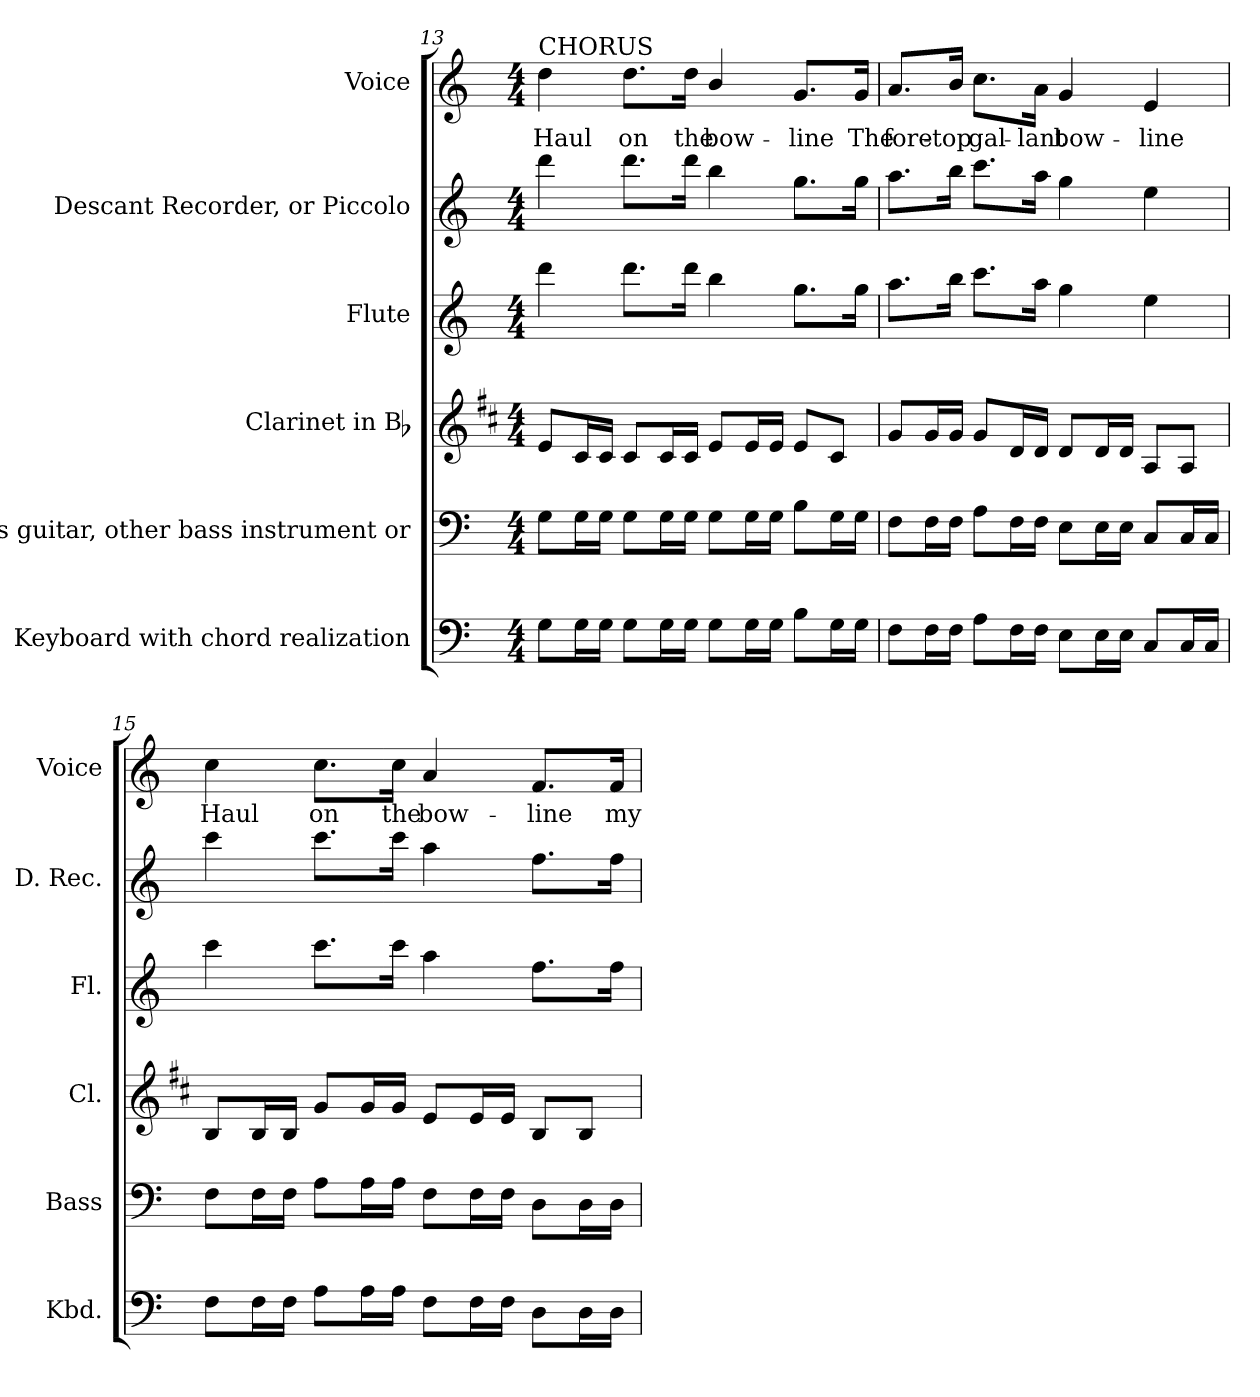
**kern	**kern	**kern	**kern	**kern	**kern	**text
*part6	*part5	*part4	*part3	*part2	*part1	*part1
*staff6	*staff5	*staff4	*staff3	*staff2	*staff1	*staff1
*I"Keyboard with chord realization	*I"Bass guitar,   other bass instrument   or	*I"Clarinet in Bb	*I"Flute	*I"Descant Recorder,  or Piccolo	*I"Voice	*
*I'Kbd.	*I'Bass	*I'Cl.	*I'Fl.	*I'D. Rec.	*I'Voice	*
!!LO:LB:g=z
*clefF4	*clefF4	*clefG2	*clefG2	*clefG2	*clefG2	*
*	*ITrd7c12	*ITrd1c2	*	*ITrd-7c-12	*	*
*k[]	*k[]	*k[]	*k[]	*k[]	*k[]	*
*C:	*C:	*C:	*C:	*C:	*C:	*
*M4/4	*M4/4	*M4/4	*M4/4	*M4/4	*M4/4	*
=13	=13	=13	=13	=13	=13	=13
!	!	!	!	!	!LO:TX:a:t=CHORUS	!
!	!	!	!	!	!	!LO:LY:b:color=#000000
8Gi\L	8GGi\L	8di/L	4dddi\	4ddddi\	4ddi\	Haul
16Gi\L	16GGi\L	16Bi/L	.	.	.	.
16Gi\JJ	16GGi\JJ	16Bi/JJ	.	.	.	.
!	!	!	!	!	!	!LO:LY:b:color=#000000
8Gi\L	8GGi\L	8Bi/L	8.dddi\L	8.ddddi\L	8.ddi\L	on
16Gi\L	16GGi\L	16Bi/L	.	.	.	.
!	!	!	!	!	!	!LO:LY:b:color=#000000
16Gi\JJ	16GGi\JJ	16Bi/JJ	16dddi\Jk	16ddddi\Jk	16ddi\Jk	the
!	!	!	!	!	!	!LO:LY:b:color=#000000
8Gi\L	8GGi\L	8di/L	4bbi\	4bbbi\	4bi/	bow-
16Gi\L	16GGi\L	16di/L	.	.	.	.
16Gi\JJ	16GGi\JJ	16di/JJ	.	.	.	.
!	!	!	!	!	!	!LO:LY:b:color=#000000
8Bi\L	8BBi\L	8di/L	8.ggi\L	8.gggi\L	8.gi/L	-line
16Gi\L	16GGi\L	8Bi/J	.	.	.	.
!	!	!	!	!	!	!LO:LY:b:color=#000000
16Gi\JJ	16GGi\JJ	.	16ggi\Jk	16gggi\Jk	16gi/Jk	The
=14	=14	=14	=14	=14	=14	=14
!	!	!	!	!	!	!LO:LY:b:color=#000000
8Fi\L	8FFi\L	8fi/L	8.aai\L	8.aaai\L	8.ai/L	fore-
16Fi\L	16FFi\L	16fi/L	.	.	.	.
!	!	!	!	!	!	!LO:LY:b:color=#000000
16Fi\JJ	16FFi\JJ	16fi/JJ	16bbi\Jk	16bbbi\Jk	16bi/Jk	-top-
!	!	!	!	!	!	!LO:LY:b:color=#000000
8Ai\L	8AAi\L	8fi/L	8.ccci\L	8.cccci\L	8.cci\L	-gal-
16Fi\L	16FFi\L	16ci/L	.	.	.	.
!	!	!	!	!	!	!LO:LY:b:color=#000000
16Fi\JJ	16FFi\JJ	16ci/JJ	16aai\Jk	16aaai\Jk	16ai\Jk	-lant
!	!	!	!	!	!	!LO:LY:b:color=#000000
8Ei\L	8EEi\L	8ci/L	4ggi\	4gggi\	4gi/	bow-
16Ei\L	16EEi\L	16ci/L	.	.	.	.
16Ei\JJ	16EEi\JJ	16ci/JJ	.	.	.	.
!	!	!	!	!	!	!LO:LY:b:color=#000000
8Ci/L	8CCi/L	8Gi/L	4eei\	4eeei\	4ei/	-line
16Ci/L	16CCi/L	8Gi/J	.	.	.	.
16Ci/JJ	16CCi/JJ	.	.	.	.	.
=15	=15	=15	=15	=15	=15	=15
!	!	!	!	!	!	!LO:LY:b:color=#000000
8Fi\L	8FFi\L	8Ai/L	4ccci\	4cccci\	4cci\	Haul
16Fi\L	16FFi\L	16Ai/L	.	.	.	.
16Fi\JJ	16FFi\JJ	16Ai/JJ	.	.	.	.
!	!	!	!	!	!	!LO:LY:b:color=#000000
8Ai\L	8AAi\L	8fi/L	8.ccci\L	8.cccci\L	8.cci\L	on
16Ai\L	16AAi\L	16fi/L	.	.	.	.
!	!	!	!	!	!	!LO:LY:b:color=#000000
16Ai\JJ	16AAi\JJ	16fi/JJ	16ccci\Jk	16cccci\Jk	16cci\Jk	the
!	!	!	!	!	!	!LO:LY:b:color=#000000
8Fi\L	8FFi\L	8di/L	4aai\	4aaai\	4ai/	bow-
16Fi\L	16FFi\L	16di/L	.	.	.	.
16Fi\JJ	16FFi\JJ	16di/JJ	.	.	.	.
!	!	!	!	!	!	!LO:LY:b:color=#000000
8Di\L	8DDi\L	8Ai/L	8.ffi\L	8.fffi\L	8.fi/L	-line
16Di\L	16DDi\L	8Ai/J	.	.	.	.
!	!	!	!	!	!	!LO:LY:b:color=#000000
16Di\JJ	16DDi\JJ	.	16ffi\Jk	16fffi\Jk	16fi/Jk	my
=	=	=	=	=	=	=
*-	*-	*-	*-	*-	*-	*-
